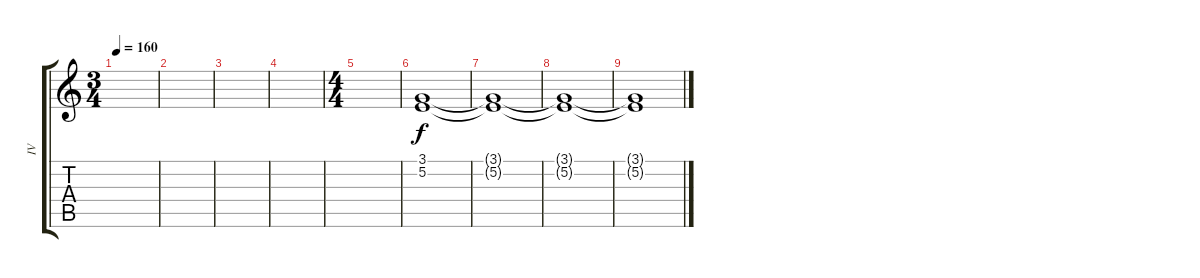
\track ("IV" "IV") {instrument choiraahs}
\staff {score tabs}
\tuning (E4 B3 G3 D3 A2 E2) {hide}
\ts (3 4)
\tempo 160
\clef g2
\ks c
|
|
|
|
\ts (4 4)
|
(3.1 5.2).1{volume 10} |
(3.1{t} 5.2{t}).1 |
(3.1{t} 5.2{t}).1 |
(3.1{t} 5.2{t}).1
